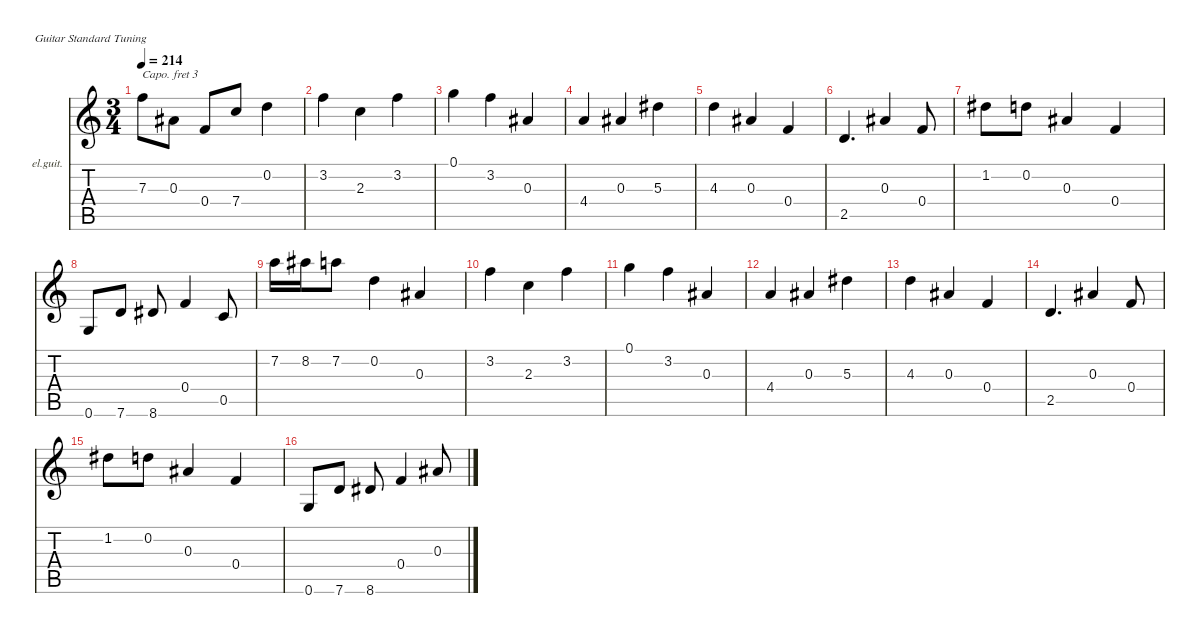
\hideDynamics
\bracketExtendMode nobrackets
\firstSystemTrackNameOrientation horizontal
\track ("Clean Guitar" "el.guit.") {instrument electricguitarclean}
\staff {score tabs}
\capo 3
\tuning (E4 B3 G3 D3 A2 E2)
\ts (3 4)
\tempo 214
\clef g2
\ks aminor
7.3.8{dy mf beam Down} 0.3{acc #}.8{beam Down} 0.4.8{beam Up} 7.4.8{beam Up} 0.2.4{beam Down} |
3.2.4{beam Down} 2.3.4{beam Down} 3.2.4{beam Down} |
0.1.4{beam Down} 3.2.4{beam Down} 0.3{acc #}.4{beam Up} |
4.4.4{beam Up} 0.3{acc #}.4{beam Up} 5.3{acc #}.4{beam Down} |
4.3.4{beam Down} 0.3{acc #}.4{beam Up} 0.4.4{beam Up} |
2.5.4{d beam Up} 0.3{acc #}.4{beam Up} 0.4.8{beam Up} |
1.2{acc #}.8{beam Down} 0.2.8{beam Down} 0.3{acc #}.4{beam Up} 0.4.4{beam Up} |
0.6.8{beam Up} 7.6.8{beam Up} 8.6{acc #}.8{beam Up} 0.4.4{beam Up} 0.5.8{beam Up} |
7.2.16{beam Down} 8.2{acc #}.16{beam Down} 7.2.8{beam Down} 0.2.4{beam Down} 0.3{acc #}.4{beam Up} |
3.2.4{beam Down} 2.3.4{beam Down} 3.2.4{beam Down} |
0.1.4{beam Down} 3.2.4{beam Down} 0.3{acc #}.4{beam Up} |
4.4.4{beam Up} 0.3{acc #}.4{beam Up} 5.3{acc #}.4{beam Down} |
4.3.4{beam Down} 0.3{acc #}.4{beam Up} 0.4.4{beam Up} |
2.5.4{d beam Up} 0.3{acc #}.4{beam Up} 0.4.8{beam Up} |
1.2{acc #}.8{beam Down} 0.2.8{beam Down} 0.3{acc #}.4{beam Up} 0.4.4{beam Up} |
0.6.8{beam Up} 7.6.8{beam Up} 8.6{acc #}.8{beam Up} 0.4.4{beam Up} 0.3{acc #}.8{beam Up}
